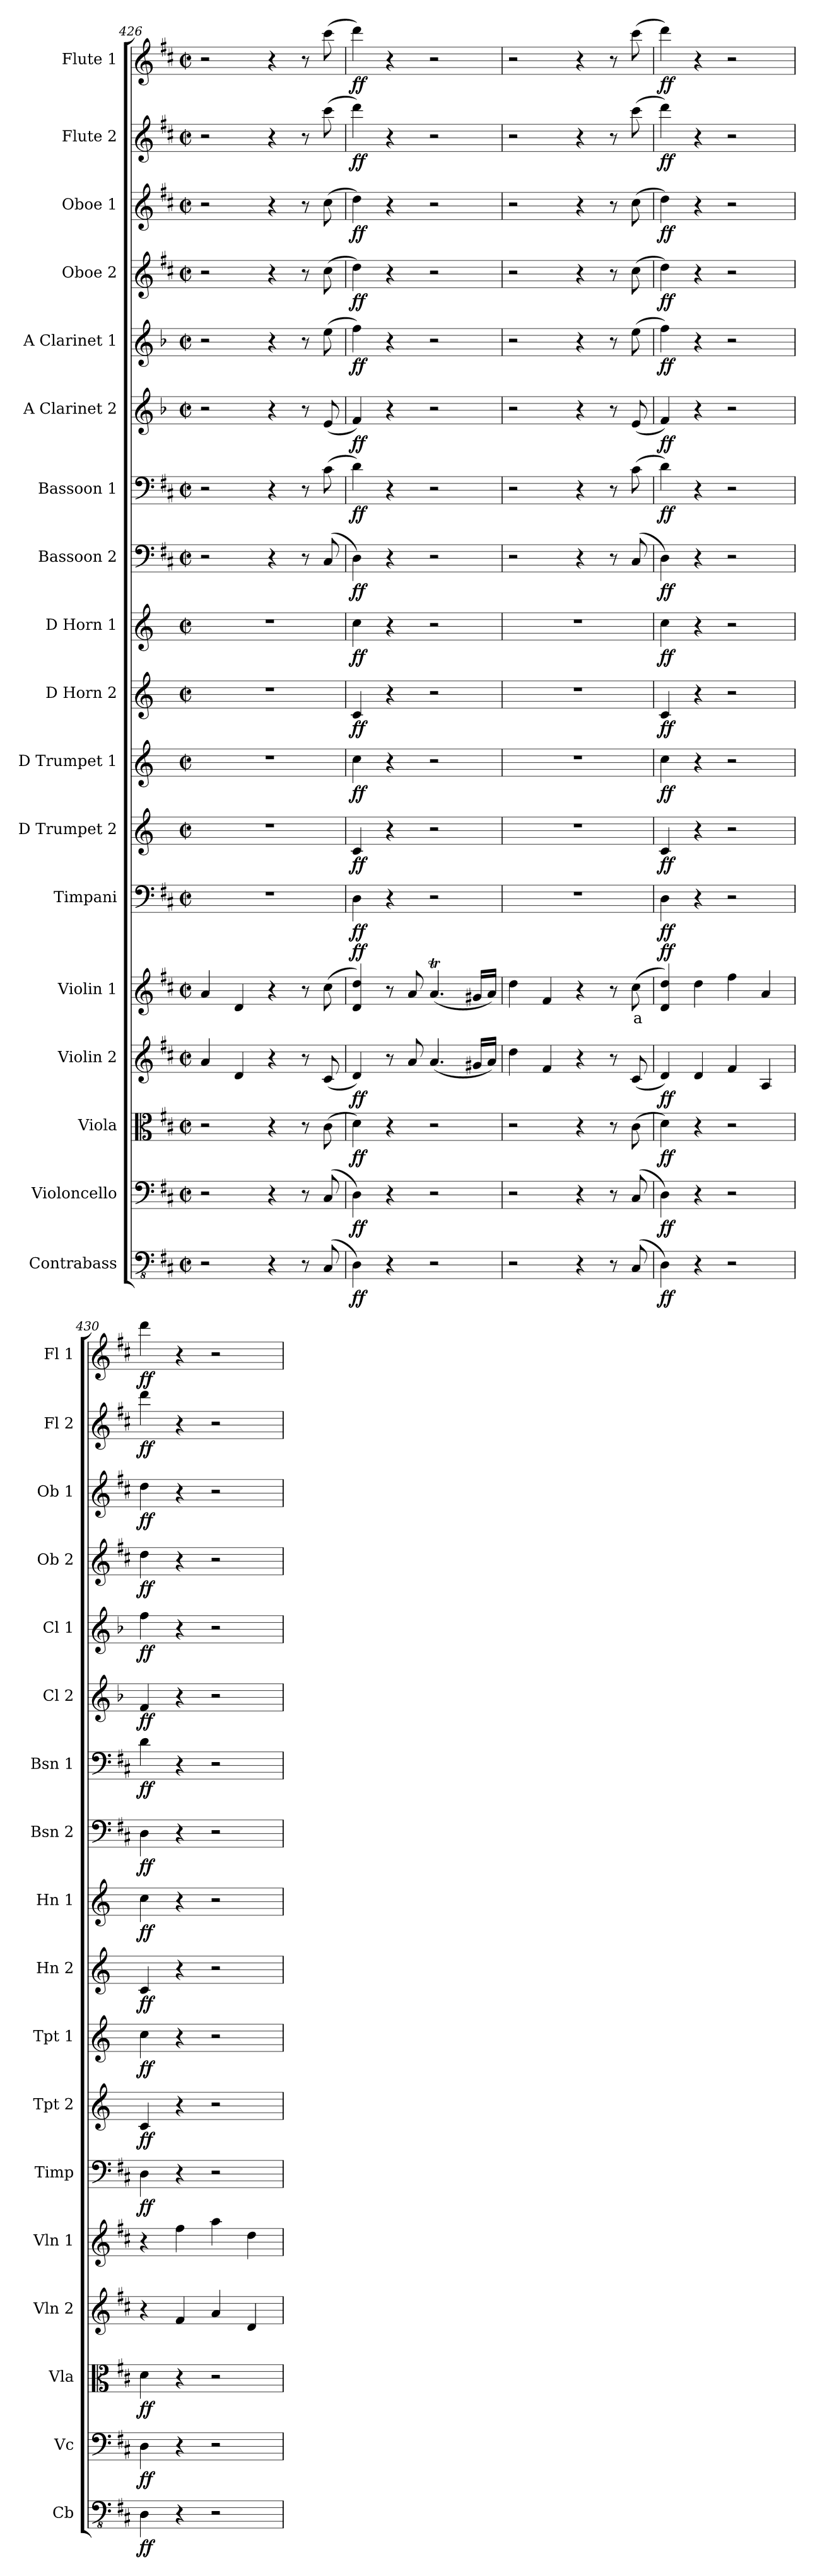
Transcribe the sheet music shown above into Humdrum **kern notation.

**kern	**dynam	**kern	**dynam	**kern	**dynam	**kern	**dynam	**kern	**text	**dynam	**kern	**dynam	**kern	**dynam	**kern	**dynam	**kern	**dynam	**kern	**dynam	**kern	**dynam	**kern	**dynam	**kern	**dynam	**kern	**dynam	**kern	**dynam	**kern	**dynam	**kern	**dynam	**kern	**dynam
*part18	*part18	*part17	*part17	*part16	*part16	*part15	*part15	*part14	*part14	*part14	*part13	*part13	*part12	*part12	*part11	*part11	*part10	*part10	*part9	*part9	*part8	*part8	*part7	*part7	*part6	*part6	*part5	*part5	*part4	*part4	*part3	*part3	*part2	*part2	*part1	*part1
*staff18	*staff18	*staff17	*staff17	*staff16	*staff16	*staff15	*staff15	*staff14	*staff14	*staff14	*staff13	*staff13	*staff12	*staff12	*staff11	*staff11	*staff10	*staff10	*staff9	*staff9	*staff8	*staff8	*staff7	*staff7	*staff6	*staff6	*staff5	*staff5	*staff4	*staff4	*staff3	*staff3	*staff2	*staff2	*staff1	*staff1
*I"Contrabass	*	*I"Violoncello	*	*I"Viola	*	*I"Violin 2	*	*I"Violin 1	*	*	*I"Timpani	*	*I"D Trumpet 2	*	*I"D Trumpet 1	*	*I"D Horn 2	*	*I"D Horn 1	*	*I"Bassoon 2	*	*I"Bassoon 1	*	*I"A Clarinet 2	*	*I"A Clarinet 1	*	*I"Oboe 2	*	*I"Oboe 1	*	*I"Flute 2	*	*I"Flute 1	*
*I'Cb	*	*I'Vc	*	*I'Vla	*	*I'Vln 2	*	*I'Vln 1	*	*	*I'Timp	*	*I'Tpt 2	*	*I'Tpt 1	*	*I'Hn 2	*	*I'Hn 1	*	*I'Bsn 2	*	*I'Bsn 1	*	*I'Cl 2	*	*I'Cl 1	*	*I'Ob 2	*	*I'Ob 1	*	*I'Fl 2	*	*I'Fl 1	*
*clefFv4	*	*clefF4	*	*clefC3	*	*clefG2	*	*clefG2	*	*	*clefF4	*	*clefG2	*	*clefG2	*	*clefG2	*	*clefG2	*	*clefF4	*	*clefF4	*	*clefG2	*	*clefG2	*	*clefG2	*	*clefG2	*	*clefG2	*	*clefG2	*
*	*	*	*	*	*	*	*	*	*	*	*	*	*ITrd-1c-2	*	*ITrd-1c-2	*	*ITrd6c10	*	*ITrd6c10	*	*	*	*	*	*ITrd2c3	*	*ITrd2c3	*	*	*	*	*	*	*	*	*
*k[f#c#]	*	*k[f#c#]	*	*k[f#c#]	*	*k[f#c#]	*	*k[f#c#]	*	*	*k[f#c#]	*	*k[f#c#]	*	*k[f#c#]	*	*k[f#c#]	*	*k[f#c#]	*	*k[f#c#]	*	*k[f#c#]	*	*k[f#c#]	*	*k[f#c#]	*	*k[f#c#]	*	*k[f#c#]	*	*k[f#c#]	*	*k[f#c#]	*
*M2/2	*	*M2/2	*	*M2/2	*	*M2/2	*	*M2/2	*	*	*M2/2	*	*M2/2	*	*M2/2	*	*M2/2	*	*M2/2	*	*M2/2	*	*M2/2	*	*M2/2	*	*M2/2	*	*M2/2	*	*M2/2	*	*M2/2	*	*M2/2	*
*met(c|)	*	*met(c|)	*	*met(c|)	*	*met(c|)	*	*met(c|)	*	*	*met(c|)	*	*met(c|)	*	*met(c|)	*	*met(c|)	*	*met(c|)	*	*met(c|)	*	*met(c|)	*	*met(c|)	*	*met(c|)	*	*met(c|)	*	*met(c|)	*	*met(c|)	*	*met(c|)	*
=426	=426	=426	=426	=426	=426	=426	=426	=426	=426	=426	=426	=426	=426	=426	=426	=426	=426	=426	=426	=426	=426	=426	=426	=426	=426	=426	=426	=426	=426	=426	=426	=426	=426	=426	=426	=426
2r	.	2r	.	2r	.	4a/	.	4a/	.	.	1r	.	1r	.	1r	.	1r	.	1r	.	2r	.	2r	.	2r	.	2r	.	2r	.	2r	.	2r	.	2r	.
.	.	.	.	.	.	4d/	.	4d/	.	.	.	.	.	.	.	.	.	.	.	.	.	.	.	.	.	.	.	.	.	.	.	.	.	.	.	.
4r	.	4r	.	4r	.	4r	.	4r	.	.	.	.	.	.	.	.	.	.	.	.	4r	.	4r	.	4r	.	4r	.	4r	.	4r	.	4r	.	4r	.
8r	.	8r	.	8r	.	8r	.	8r	.	.	.	.	.	.	.	.	.	.	.	.	8r	.	8r	.	8r	.	8r	.	8r	.	8r	.	8r	.	8r	.
(8CC#/	.	(8C#/	.	(8c#\	.	(8c#/	.	(8cc#\	.	.	.	.	.	.	.	.	.	.	.	.	(8C#/	.	(8c#\	.	(8c#/	.	(8cc#\	.	(8cc#\	.	(8cc#\	.	(8ccc#\	.	(8ccc#\	.
=427	=427	=427	=427	=427	=427	=427	=427	=427	=427	=427	=427	=427	=427	=427	=427	=427	=427	=427	=427	=427	=427	=427	=427	=427	=427	=427	=427	=427	=427	=427	=427	=427	=427	=427	=427	=427
!	!LO:DY:b	!	!LO:DY:b	!	!LO:DY:b	!	!LO:DY:b	!	!	!LO:DY:b	!	!LO:DY:b	!	!LO:DY:b	!	!LO:DY:b	!	!LO:DY:b	!	!LO:DY:b	!	!LO:DY:b	!	!LO:DY:b	!	!LO:DY:b	!	!LO:DY:b	!	!LO:DY:b	!	!LO:DY:b	!	!LO:DY:b	!	!LO:DY:b
4DD\)	ff	4D\)	ff	4d\)	ff	4d/)	ff	4d/ 4dd/)	.	ff	4D\	ff	4d/	ff	4dd\	ff	4D/	ff	4d\	ff	4D\)	ff	4d\)	ff	4d/)	ff	4dd\)	ff	4dd\)	ff	4dd\)	ff	4ddd\)	ff	4ddd\)	ff
4r	.	4r	.	4r	.	8r	.	8r	.	.	4r	.	4r	.	4r	.	4r	.	4r	.	4r	.	4r	.	4r	.	4r	.	4r	.	4r	.	4r	.	4r	.
.	.	.	.	.	.	8a/	.	8a/	.	.	.	.	.	.	.	.	.	.	.	.	.	.	.	.	.	.	.	.	.	.	.	.	.	.	.	.
2r	.	2r	.	2r	.	(4.a/	.	(4.aT/	.	.	2r	.	2r	.	2r	.	2r	.	2r	.	2r	.	2r	.	2r	.	2r	.	2r	.	2r	.	2r	.	2r	.
.	.	.	.	.	.	16g#X/LL	.	16g#X/LL	.	.	.	.	.	.	.	.	.	.	.	.	.	.	.	.	.	.	.	.	.	.	.	.	.	.	.	.
.	.	.	.	.	.	16a/JJ)	.	16a/JJ)	.	.	.	.	.	.	.	.	.	.	.	.	.	.	.	.	.	.	.	.	.	.	.	.	.	.	.	.
!!LO:PB:g=z
=428	=428	=428	=428	=428	=428	=428	=428	=428	=428	=428	=428	=428	=428	=428	=428	=428	=428	=428	=428	=428	=428	=428	=428	=428	=428	=428	=428	=428	=428	=428	=428	=428	=428	=428	=428	=428
2r	.	2r	.	2r	.	4dd\	.	4dd\	.	.	1r	.	1r	.	1r	.	1r	.	1r	.	2r	.	2r	.	2r	.	2r	.	2r	.	2r	.	2r	.	2r	.
.	.	.	.	.	.	4f#/	.	4f#/	.	.	.	.	.	.	.	.	.	.	.	.	.	.	.	.	.	.	.	.	.	.	.	.	.	.	.	.
4r	.	4r	.	4r	.	4r	.	4r	.	.	.	.	.	.	.	.	.	.	.	.	4r	.	4r	.	4r	.	4r	.	4r	.	4r	.	4r	.	4r	.
8r	.	8r	.	8r	.	8r	.	8r	.	.	.	.	.	.	.	.	.	.	.	.	8r	.	8r	.	8r	.	8r	.	8r	.	8r	.	8r	.	8r	.
!	!	!	!	!	!	!	!	!	!LO:LY:b:color=#FF0000	!	!	!	!	!	!	!	!	!	!	!	!	!	!	!	!	!	!	!	!	!	!	!	!	!	!	!
(8CC#/	.	(8C#/	.	(8c#\	.	(8c#/	.	(8cc#\	a	.	.	.	.	.	.	.	.	.	.	.	(8C#/	.	(8c#\	.	(8c#/	.	(8cc#\	.	(8cc#\	.	(8cc#\	.	(8ccc#\	.	(8ccc#\	.
=429	=429	=429	=429	=429	=429	=429	=429	=429	=429	=429	=429	=429	=429	=429	=429	=429	=429	=429	=429	=429	=429	=429	=429	=429	=429	=429	=429	=429	=429	=429	=429	=429	=429	=429	=429	=429
!	!LO:DY:b	!	!LO:DY:b	!	!LO:DY:b	!	!LO:DY:b	!	!	!LO:DY:b	!	!LO:DY:b	!	!LO:DY:b	!	!LO:DY:b	!	!LO:DY:b	!	!LO:DY:b	!	!LO:DY:b	!	!LO:DY:b	!	!LO:DY:b	!	!LO:DY:b	!	!LO:DY:b	!	!LO:DY:b	!	!LO:DY:b	!	!LO:DY:b
4DD\)	ff	4D\)	ff	4d\)	ff	4d/)	ff	4d/ 4dd/)	.	ff	4D\	ff	4d/	ff	4dd\	ff	4D/	ff	4d\	ff	4D\)	ff	4d\)	ff	4d/)	ff	4dd\)	ff	4dd\)	ff	4dd\)	ff	4ddd\)	ff	4ddd\)	ff
4r	.	4r	.	4r	.	4d/	.	4dd\	.	.	4r	.	4r	.	4r	.	4r	.	4r	.	4r	.	4r	.	4r	.	4r	.	4r	.	4r	.	4r	.	4r	.
2r	.	2r	.	2r	.	4f#/	.	4ff#\	.	.	2r	.	2r	.	2r	.	2r	.	2r	.	2r	.	2r	.	2r	.	2r	.	2r	.	2r	.	2r	.	2r	.
.	.	.	.	.	.	4A/	.	4a/	.	.	.	.	.	.	.	.	.	.	.	.	.	.	.	.	.	.	.	.	.	.	.	.	.	.	.	.
=430	=430	=430	=430	=430	=430	=430	=430	=430	=430	=430	=430	=430	=430	=430	=430	=430	=430	=430	=430	=430	=430	=430	=430	=430	=430	=430	=430	=430	=430	=430	=430	=430	=430	=430	=430	=430
!	!LO:DY:b	!	!LO:DY:b	!	!LO:DY:b	!	!	!	!	!	!	!LO:DY:b	!	!LO:DY:b	!	!LO:DY:b	!	!LO:DY:b	!	!LO:DY:b	!	!LO:DY:b	!	!LO:DY:b	!	!LO:DY:b	!	!LO:DY:b	!	!LO:DY:b	!	!LO:DY:b	!	!LO:DY:b	!	!LO:DY:b
4DD\	ff	4D\	ff	4d\	ff	4r	.	4r	.	.	4D\	ff	4d/	ff	4dd\	ff	4D/	ff	4d\	ff	4D\	ff	4d\	ff	4d/	ff	4dd\	ff	4dd\	ff	4dd\	ff	4ddd\	ff	4ddd\	ff
4r	.	4r	.	4r	.	4f#/	.	4ff#\	.	.	4r	.	4r	.	4r	.	4r	.	4r	.	4r	.	4r	.	4r	.	4r	.	4r	.	4r	.	4r	.	4r	.
2r	.	2r	.	2r	.	4a/	.	4aa\	.	.	2r	.	2r	.	2r	.	2r	.	2r	.	2r	.	2r	.	2r	.	2r	.	2r	.	2r	.	2r	.	2r	.
.	.	.	.	.	.	4d/	.	4dd\	.	.	.	.	.	.	.	.	.	.	.	.	.	.	.	.	.	.	.	.	.	.	.	.	.	.	.	.
=	=	=	=	=	=	=	=	=	=	=	=	=	=	=	=	=	=	=	=	=	=	=	=	=	=	=	=	=	=	=	=	=	=	=	=	=
*-	*-	*-	*-	*-	*-	*-	*-	*-	*-	*-	*-	*-	*-	*-	*-	*-	*-	*-	*-	*-	*-	*-	*-	*-	*-	*-	*-	*-	*-	*-	*-	*-	*-	*-	*-	*-
